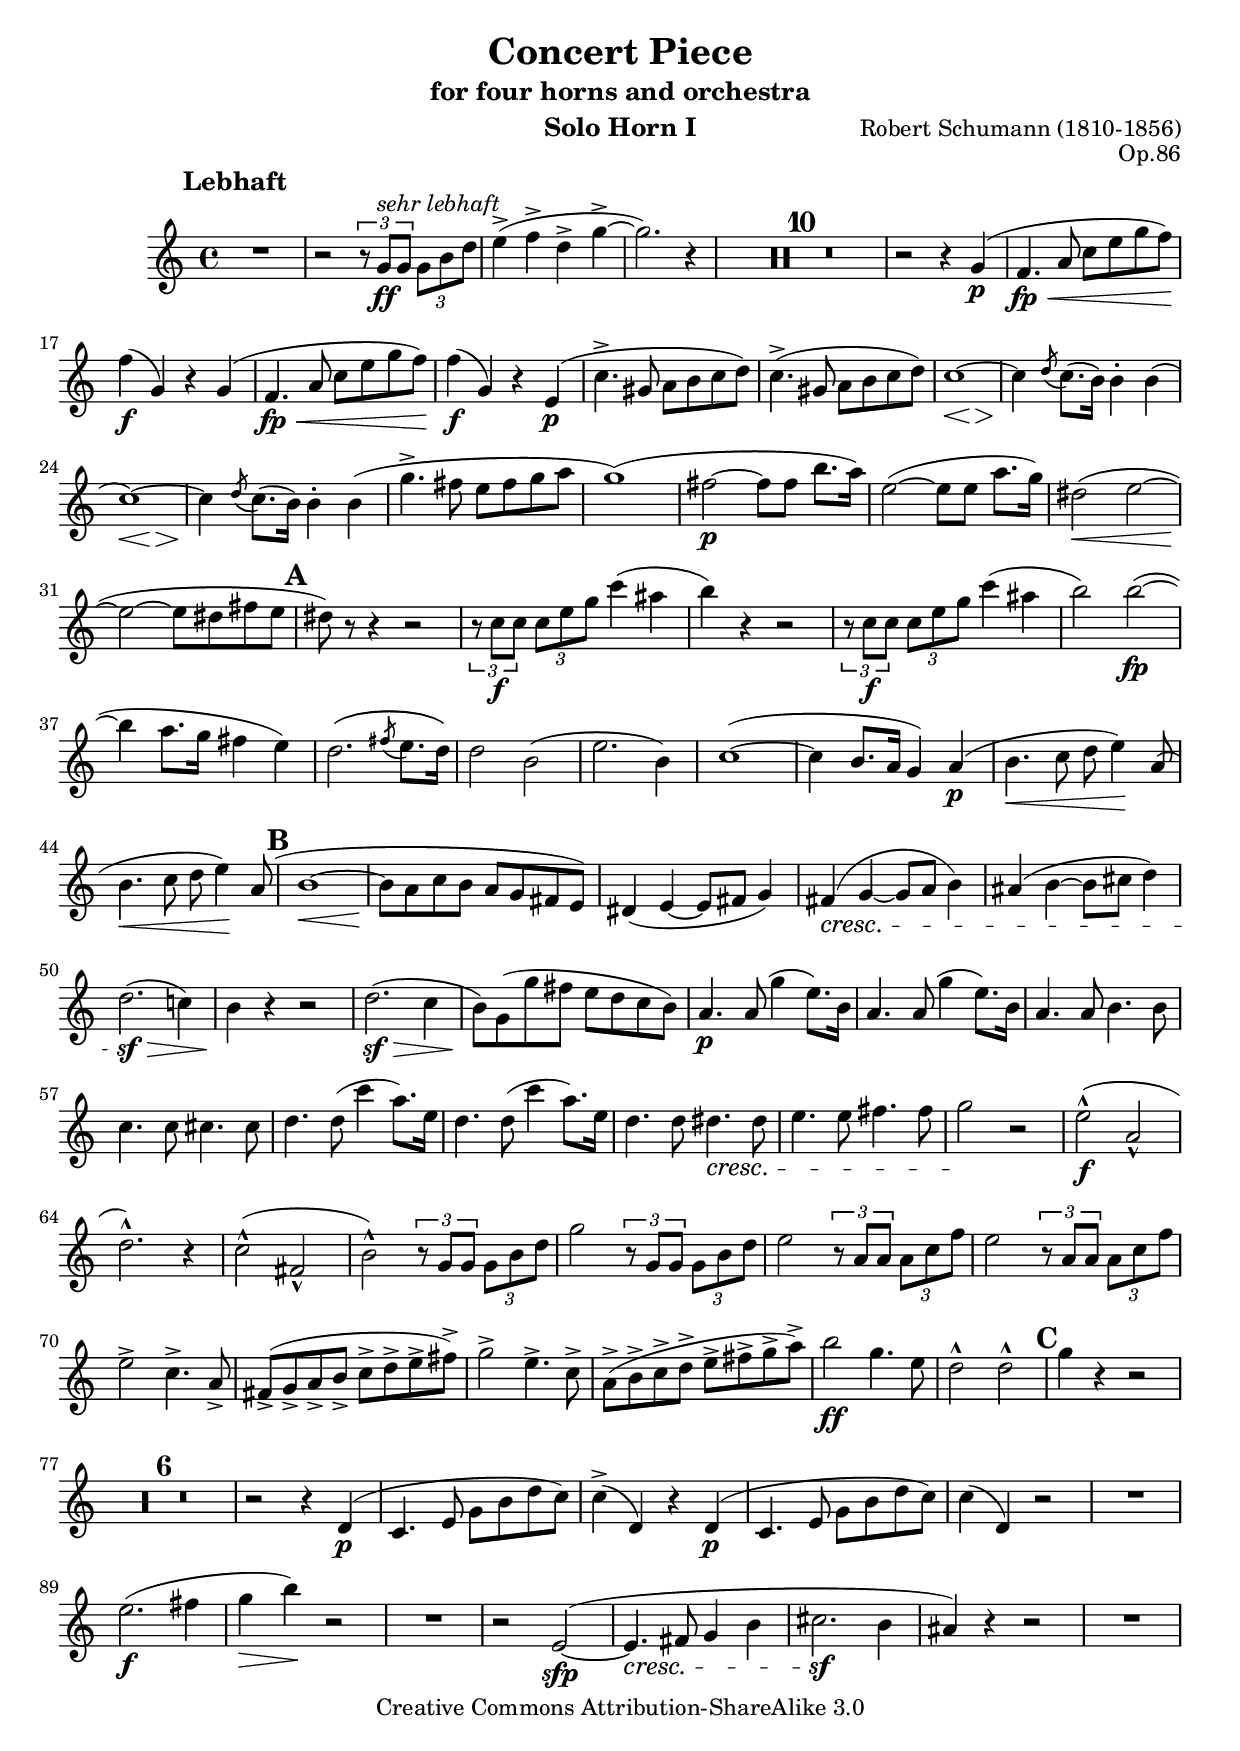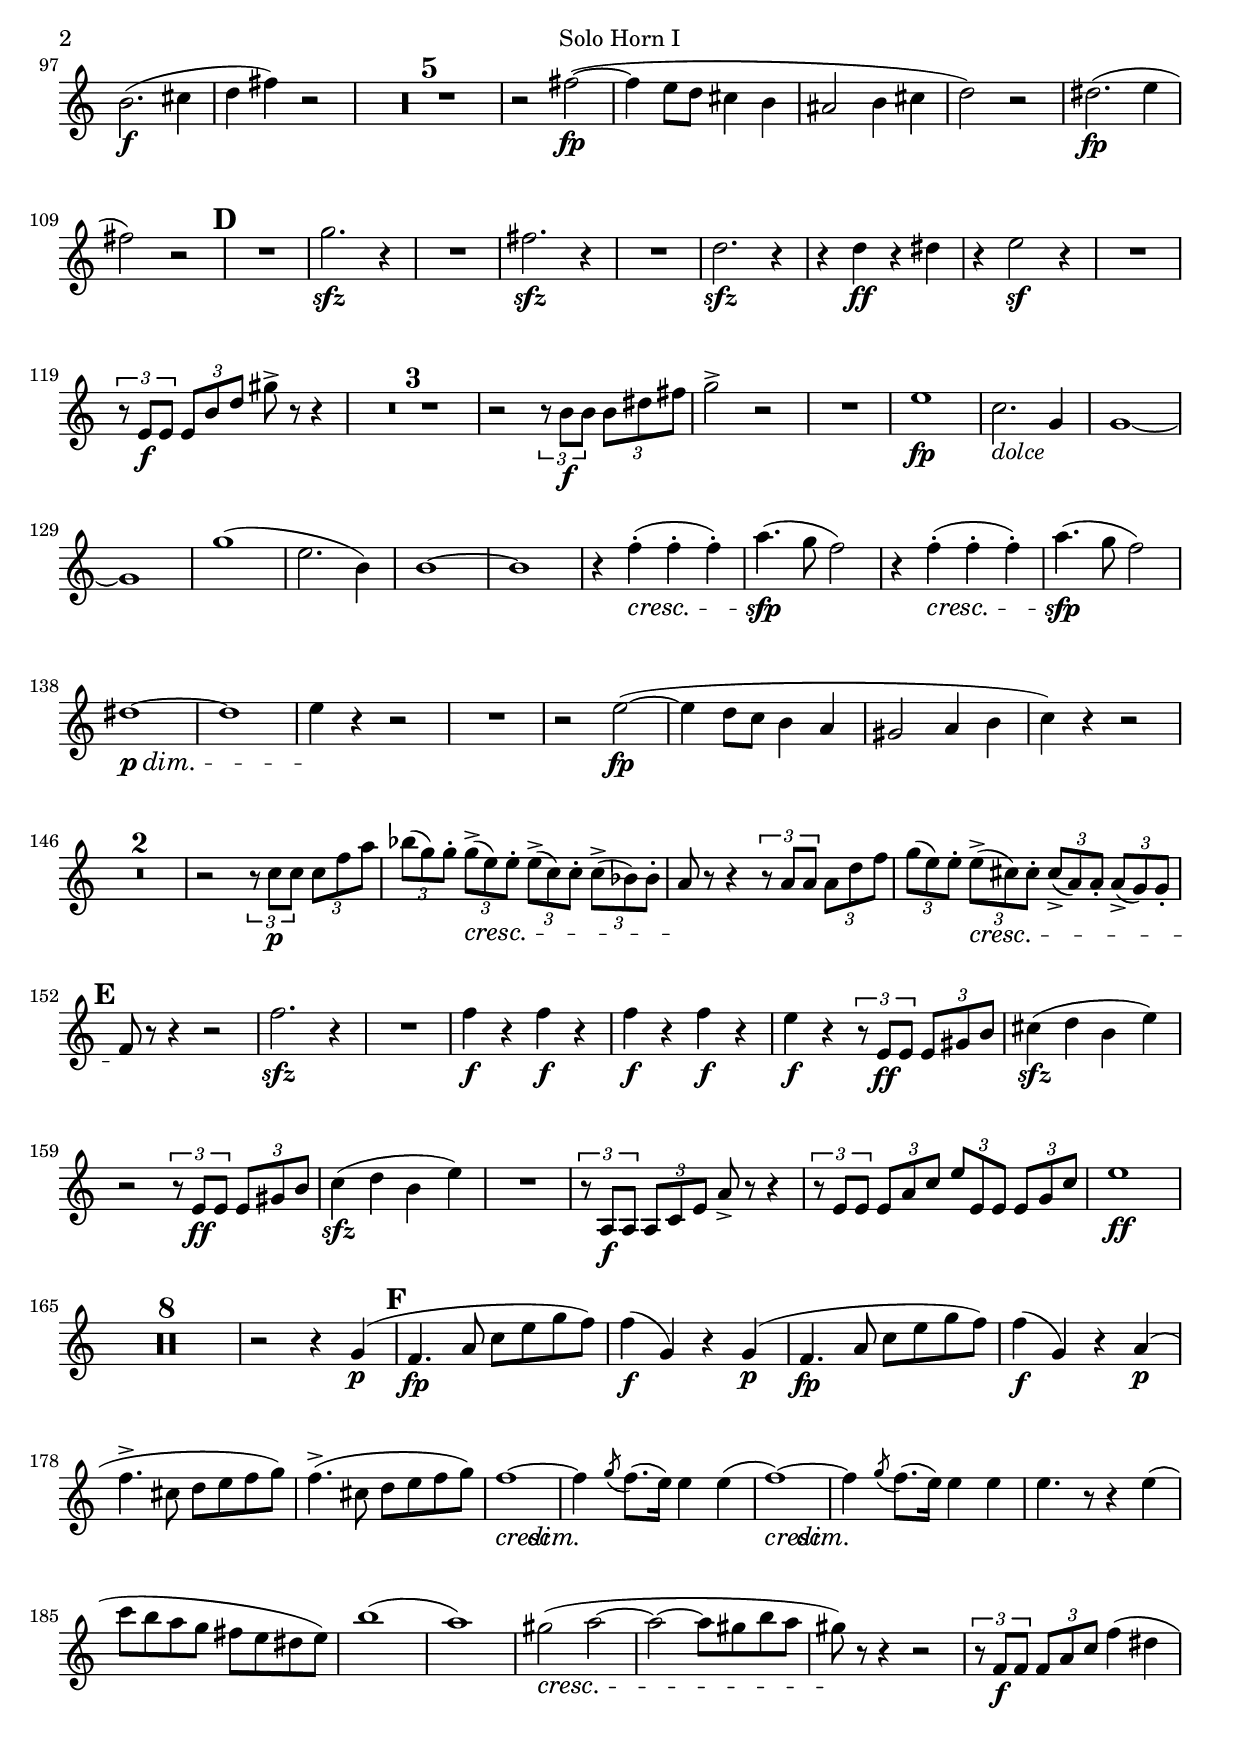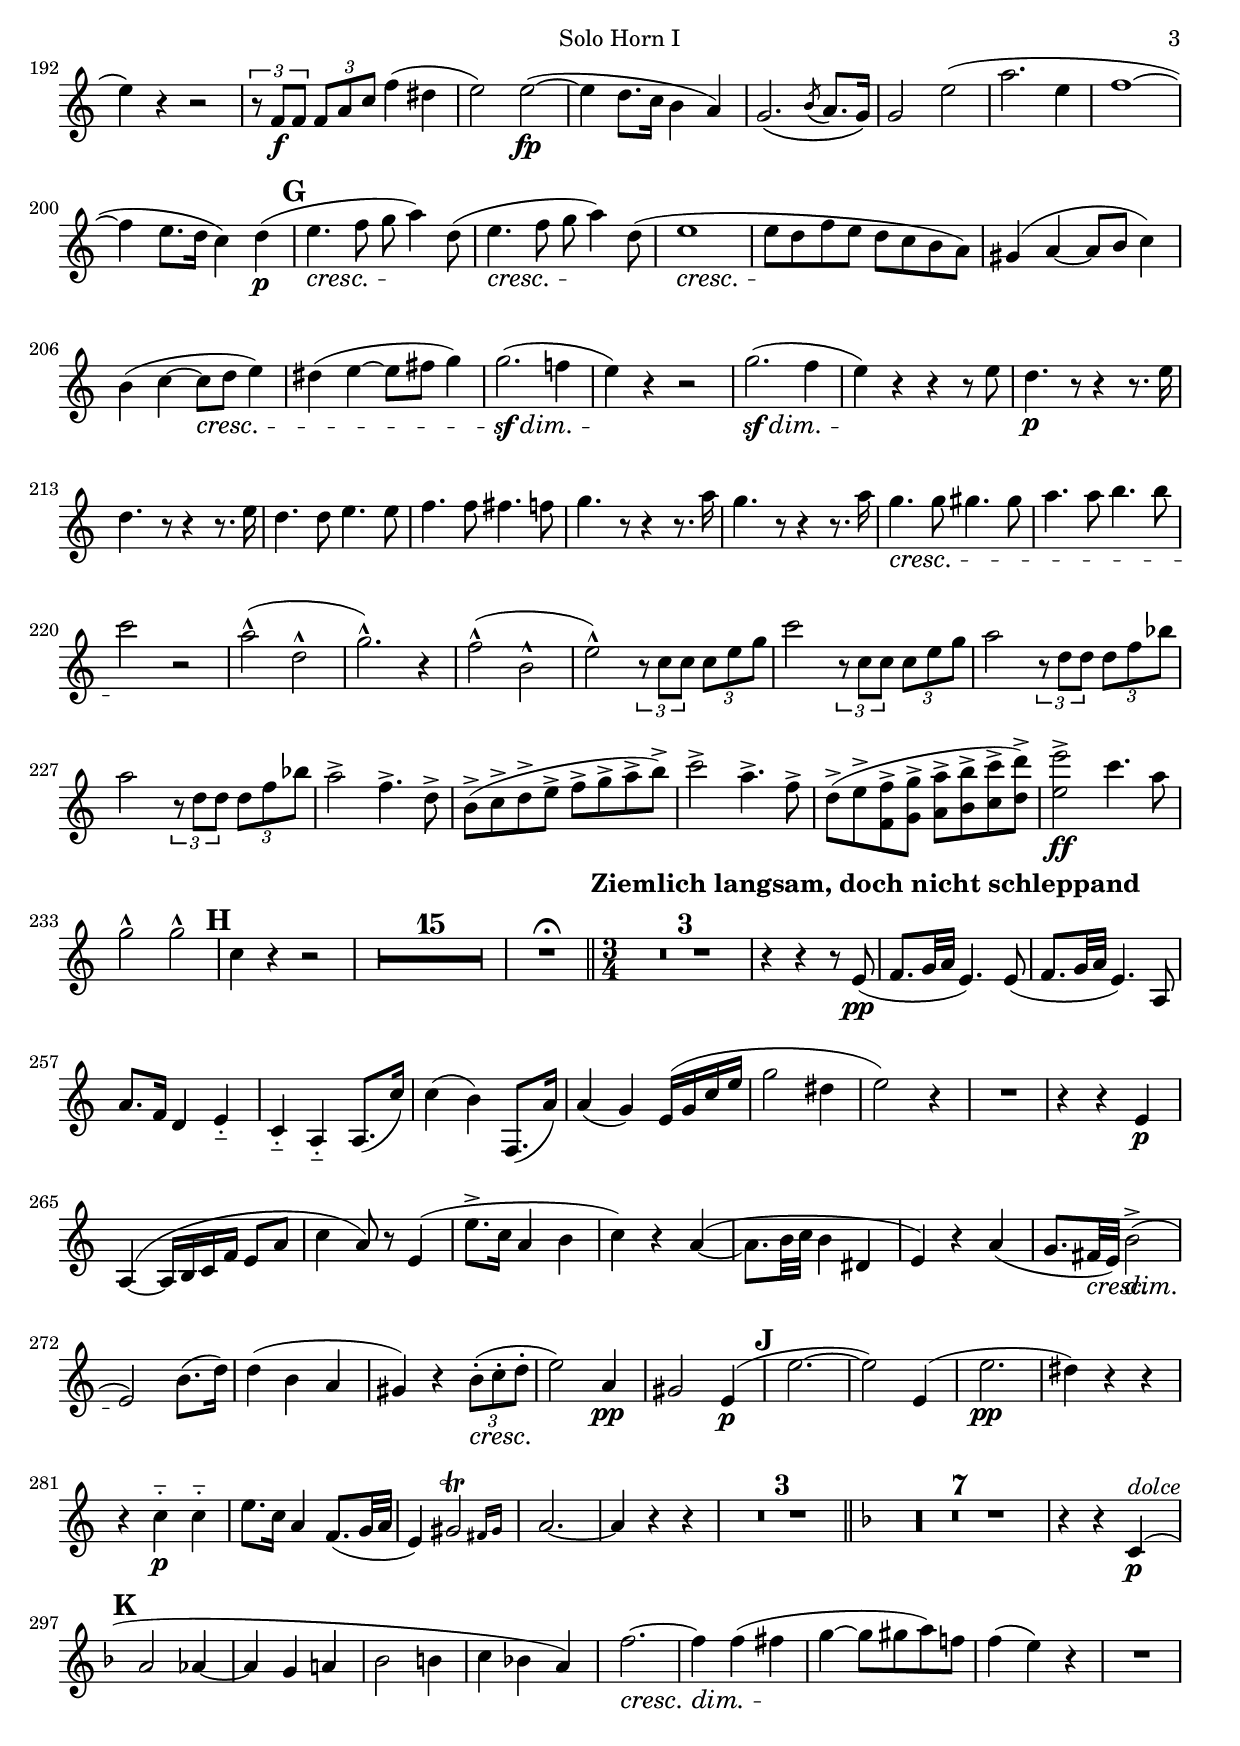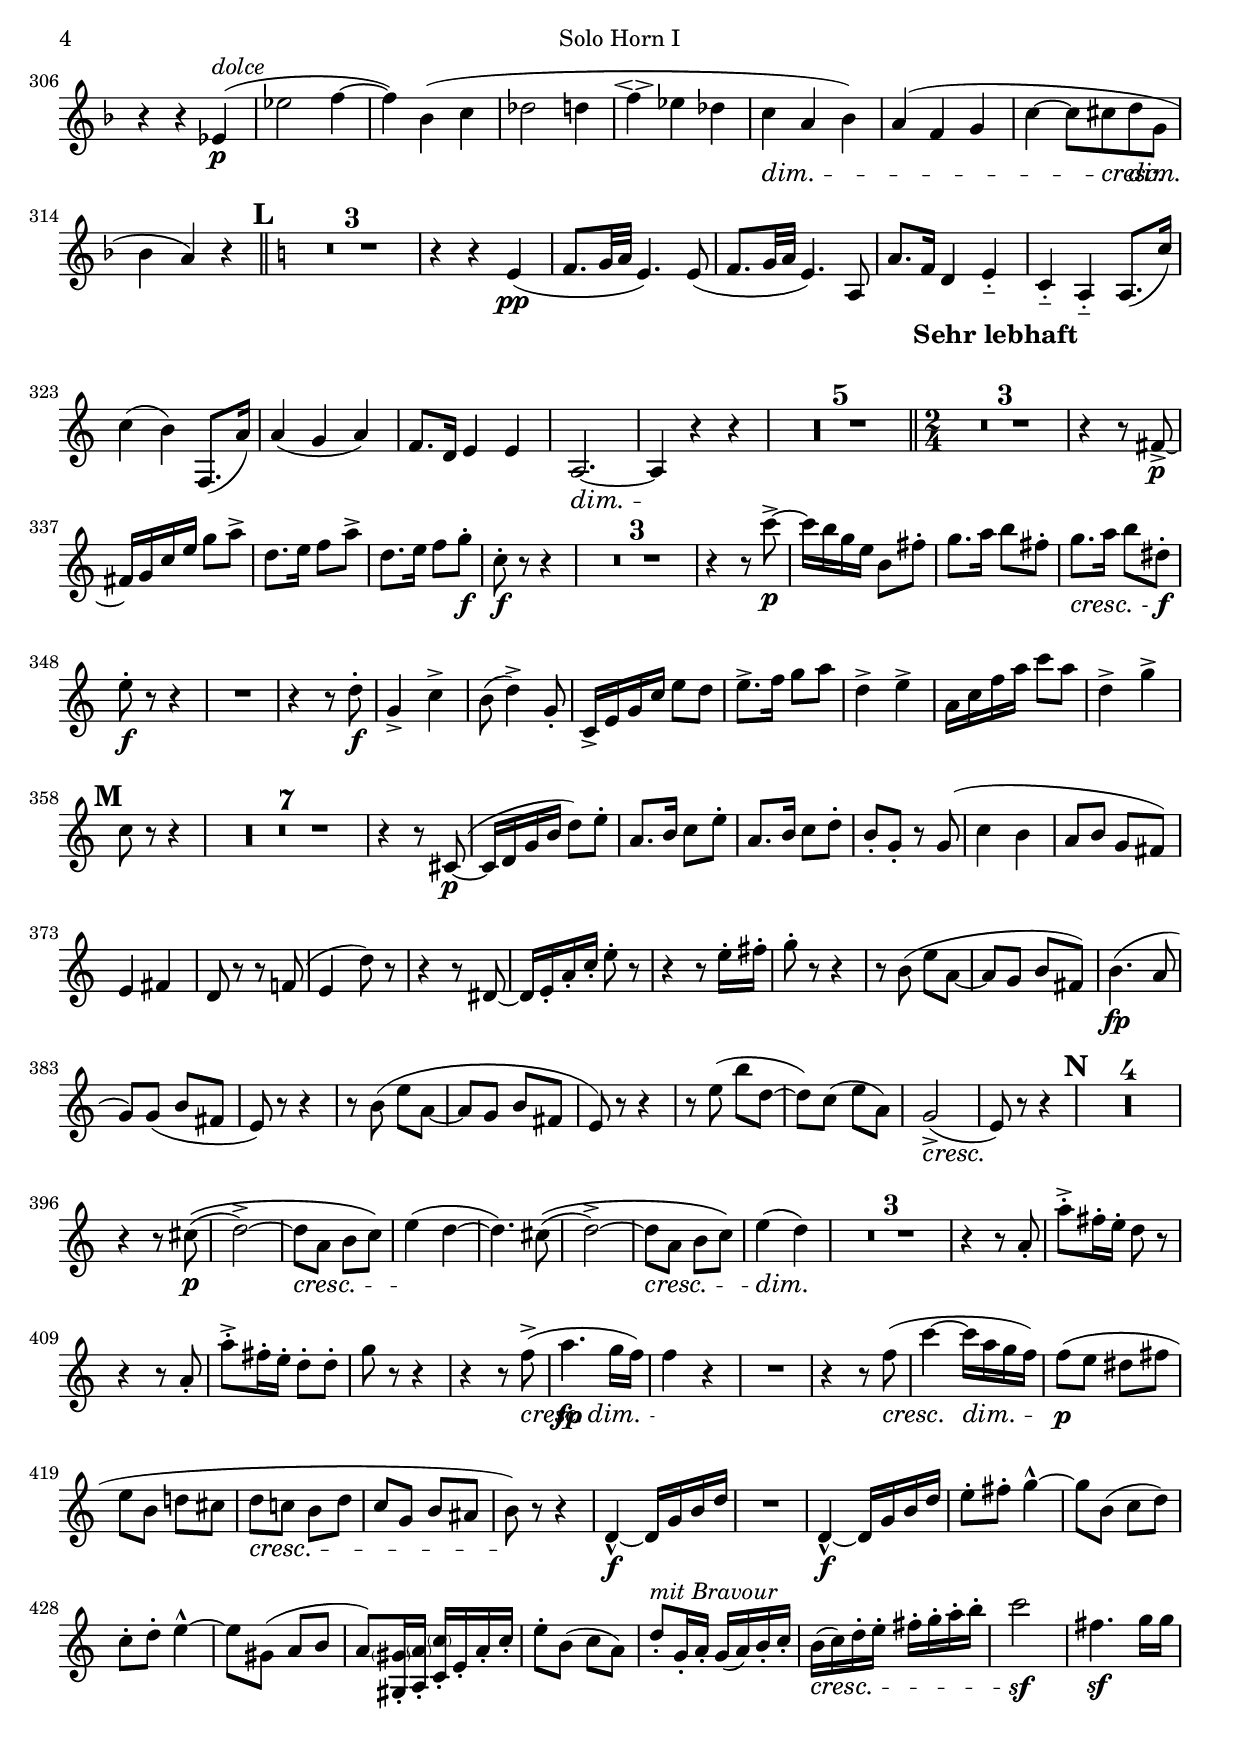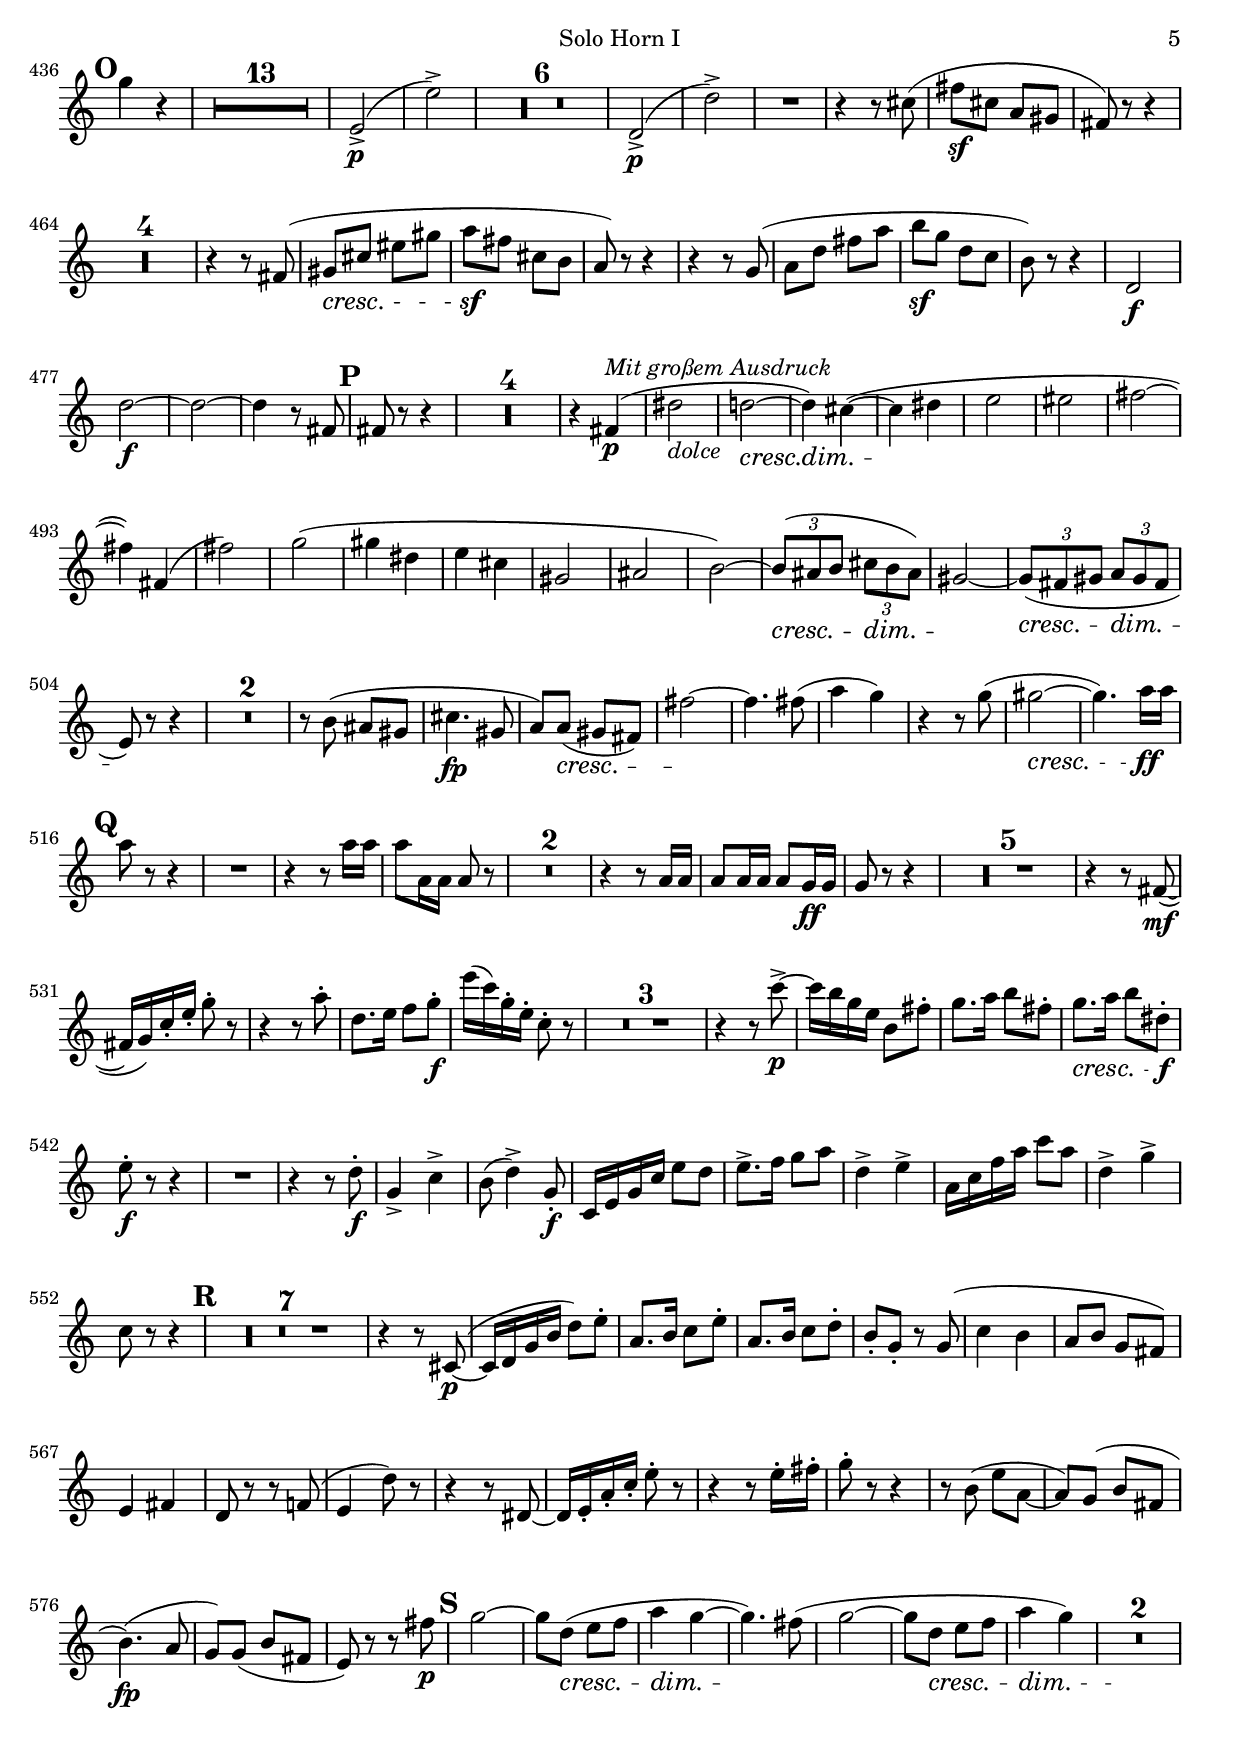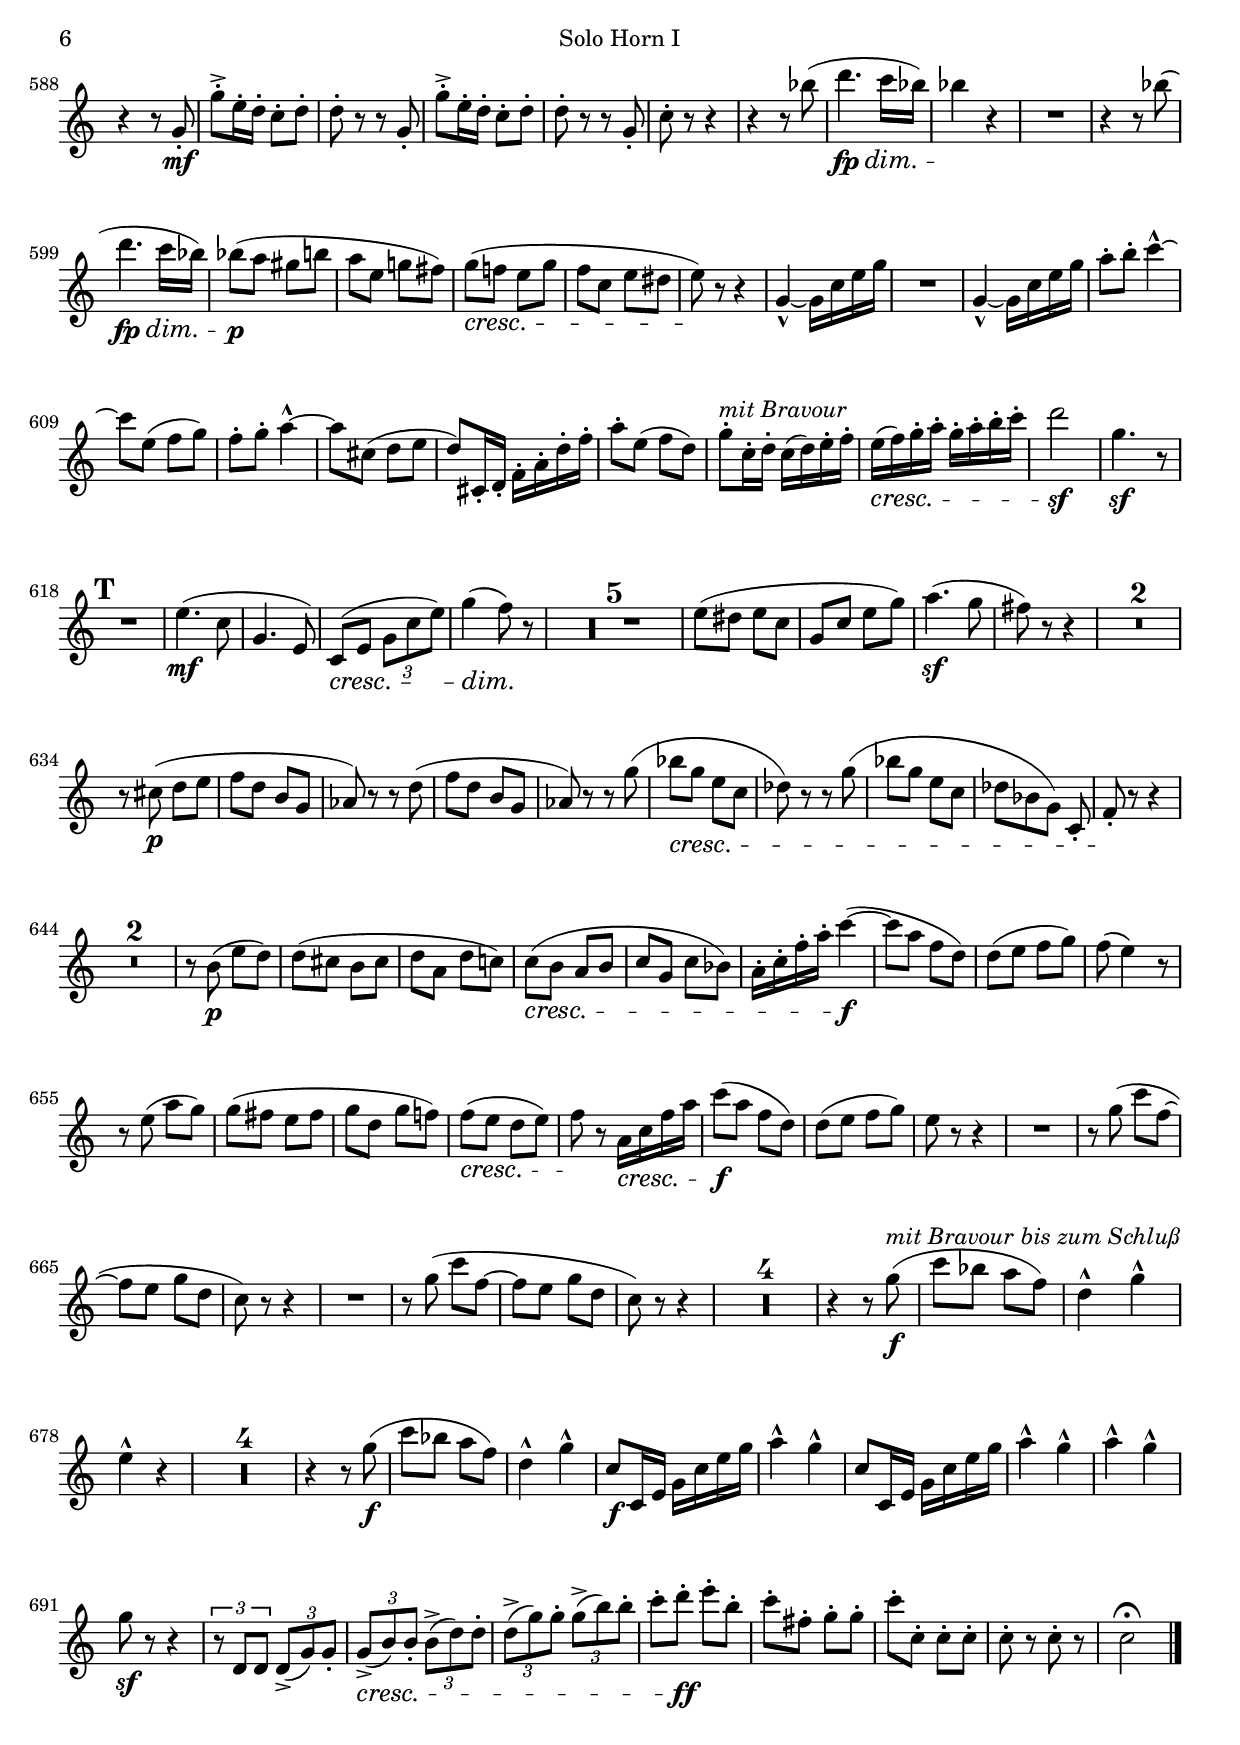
\version "2.11.45"

\include "defs.lyi" 
\include "defs.lyi"

hornOne = \relative c''
{
  \transposition f
  R1 |
  r2 \times 2/3 {r8 g\ff^\sehrLebhaft g} \times 2/3 {g b d} |
  e4->( f-> d-> g~-> |
  g2.) r4 |
  R1*10 |
  r2 r4 g,4(\p |
  f4.\fp\< a8 c e g f) |
  f4(\f g,) r g( |
  f4.\fp\< a8 c e g f) |
  f4(\f g,) r e(\p |
  c'4.-> gis8 a b c d) |
  c4.->( gis8 a b c d) |
  << c1~ {s2\< s\>} >> |
  c4\! \acciaccatura d8 c8.( b16) b4-. b( |
  << c1~) {s2\< s\>} >> |
  c4\! \acciaccatura d8 c8.( b16) b4-. b( |
  g'4.-> fis8 e fis g a |
  g1)( |
  fis2~\p fis8 fis b8. a16) |
  e2~( e8 e a8. g16) |
  dis2(\< e~ |
  e~\! e8 dis fis e |

  %A
  dis8) r r4 r2 |
  \times 2/3 {r8 c\f c} \times 2/3 {c e g} c4( ais |
  b) r r2 |
  \times 2/3 {r8 c,\f c} \times 2/3 {c e g} c4( ais |
  b2) b~(\fp |
  b4 a8. g16 fis4 e) |
  d2.\( \acciaccatura fis8 e8. d16\) |
  d2 b( |
  e2. b4) |
  c1~( |
  c4 b8. a16 g4) a(\p |
  b4.\< c8 d e4)\! a,8( |
  b4.\< c8 d e4)\! a,8( |

  %B
  b1~\< |
  b8\! a c b a g fis e) |
  dis4( e~ e8 fis g4) |
  \setTextCresc
  fis(\< g~ g8 a b4) |
  ais4( b~ b8 cis d4) |
  d2.(\sf\> c4) |
  b\! r r2 |
  d2.(\sf\> c4 |
  b8)\! g( g' fis e d c b) |
  a4.\p a8( g'4 e8.) b16 |
  a4. a8( g'4 e8.) b16 |
  a4. a8 b4. b8 |
  c4. c8 cis4. cis8 |
  d4. d8( c'4 a8.) e16 |
  d4. d8( c'4 a8.) e16 |
  \setTextCresc
  d4. d8 dis4.\< dis8 |
  e4. e8 fis4. fis8 |
  g2\! r |
  e2-^(\f a,-^ |
  d2.-^) r4 |
  c2-^( fis,-^ |
  b2-^) \times 2/3 {r8 g g} \times 2/3 {g b d} |
  g2 \times 2/3 {r8 g, g} \times 2/3 {g b d} |
  e2 \times 2/3 {r8 a, a} \times 2/3 {a c f} |
  e2 \times 2/3 {r8 a, a} \times 2/3 {a c f} |
  e2-> c4.-> a8-> |
  fis->( g-> a-> b-> c-> d-> e-> fis->) |
  g2-> e4.-> c8-> |
  a->( b-> c-> d-> e-> fis-> g-> a->) |
  b2\ff g4. e8 |
  d2-^ d-^ |

  %C
  g4 r r2 |
  R1*6 |
  r2 r4 d,(\p |
  c4. e8 g b d c) |
  c4->( d,) r4 d(\p |
  c4. e8 g b d c) |
  c4( d,) r2 |
  R1 |
  e'2.(\f fis4 |
  g\> b)\! r2 |
  R1 |
  r2 e,,2~(\sfp |
  e4.\< fis8 g4 b |
  cis2.\sf b4 |
  ais) r r2 |
  R1 |
  b2.(\f cis4 |
  d fis) r2 |
  R1*5 |
  r2 fis~(\fp |
  fis4 e8 d cis4 b |
  ais2 b4 cis |
  d2) r |
  dis2.(\fp e4 |
  fis2) r |

  %D
  R1 |
  g2.\sfz r4 |
  R1 |
  fis2.\sfz r4 |
  R1 |
  d2.\sfz r4 |
  r4 d\ff r dis |
  r e2\sf r4 |
  R1 |
  \times 2/3 {r8 e,\f e} \times 2/3 {e b' d} gis8-> r r4 |
  R1*3 |
  r2 \times 2/3 {r8 b,\f b} \times 2/3 {b dis fis} |
  g2-> r |
  R1 |
  e1\fp |
  c2._\dolce g4 |
  g1~ | g |
  g'( e2. b4) |
  b1~ | b |
  \repeat unfold 2
  {
    r4 f'-.(\< f-. f-.) |
    a4.(\sfp g8 f2) |
  }
  \setTextDim
  dis1~\p\> | dis |
  e4\! r r2 |
  R1 |
  r2 e~(\fp |
  e4 d8 c b4 a |
  gis2 a4 b |
  c) r r2 |
  R1*2 |
  r2 \times 2/3 {r8 c\p c} \times 2/3 {c f a} |
  \setTextCresc
  \times 2/3 {bes( g) g-.} \times 2/3 {g->(\< e) e-.} \times 2/3 {e->( c) c-.} \times 2/3 {c->( bes) bes-.} |
  a8\! r r4 \times 2/3 {r8 a a} \times 2/3 {a d f} |
  \setTextCresc
  \times 2/3 {g( e) e-.} \times 2/3 {e->(\< cis) cis-.} \times 2/3 {cis->( a) a-.} \times 2/3 {a->( g) g-.} |

  %E
  f8\! r r4 r2 |
  f'2.\sfz r4 |
  R1 |
  \repeat unfold 4 {f4\f r} |
  e\f r \times 2/3 {r8 e,\ff e} \times 2/3 {e gis b} |
  cis4(\sfz d b e) |
  r2 \times 2/3 {r8 e,\ff e} \times 2/3 {e gis b} |
  c4(\sfz d b e) |
  R1 |
  \times 2/3 {r8 a,,\f a} \times 2/3 {a c e} a8-> r r4 |
  \times 2/3 {r8 e e} \times 2/3 {e a c} \times 2/3 {e e, e} \times 2/3 {e g c} |
  e1\ff |
  R1*8 |
  r2 r4 g,(\p |

  %F
  f4.\fp a8 c e g f) |
  f4(\f g,) r g(\p |
  f4.\fp a8 c e g f) |
  f4(\f g,) r a(\p |
  f'4.-> cis8 d e f g) |
  f4.->( cis8 d e f g) |
  << f1~ {s2\< s\>} >> |
  f4\! \acciaccatura g8 f8.( e16) e4 e( |
  << f1~) {s2\< s\>} >> |
  f4\! \acciaccatura g8 f8.( e16) e4 e |
  e4. r8 r4 e( |
  c'8 b a g fis e dis e) |
  b'1( |
  a) |
  \setTextCresc
  gis2(\< a~ |
  a~ a8 gis b a |
  gis)\! r r4 r2 |
  \times 2/3 {r8 f,\f f} \times 2/3 {f a c} f4( dis |
  e) r r2 |
  \times 2/3 {r8 f,\f f} \times 2/3 {f a c} f4( dis |
  e2) e~(\fp |
  e4 d8. c16 b4 a) |
  g2.\( \acciaccatura b8 a8. g16\) |
  g2 e'( |
  a2. e4 |
  f1~ |
  f4 e8. d16 c4) d(\p |

  %G
  e4.\< f8 g a4)\! d,8( |
  e4.\< f8 g a4)\! d,8( |
  e1\< |
  e8\! d f e d c b a) |
  gis4( a~ a8 b c4) |
  \setTextCresc
  b4( c~ c8\< d e4) |
  dis4( e~ e8 fis g4) |
  g2.(\sf\> f4 |
  e)\! r r2 |
  g2.(\sf\> f4 |
  e)\! r r r8 e |
  d4.\p r8 r4 r8. e16 |
  d4. r8 r4 r8. e16 |
  d4. d8 e4. e8 |
  f4. f8 fis4. f8 |
  g4. r8 r4 r8. a16 |
  g4. r8 r4 r8. a16 |
  \setTextCresc
  g4.\< g8 gis4. gis8 |
  a4. a8 b4. b8 |
  c2\! r |
  a-^( d,-^ |
  g2.-^) r4 |
  f2-^( b,-^ |
  e2-^) \times 2/3 {r8 c c} \times 2/3 {c e g} |
  c2 \times 2/3 {r8 c, c} \times 2/3 {c e g} |
  \repeat unfold 2
  {
    a2 \times 2/3 {r8 d, d} \times 2/3 {d f bes} |
  }
  a2-> f4.-> d8-> |
  b8->( c-> d-> e-> f-> g-> a-> b->) |
  c2-> a4.-> f8-> |
  d8->( e-> <f f,>-> <g g,>-> <a a,>-> <b b,>-> <c c,>-> <d d,>->) |
  <e e,>2->\ff c4. a8 |
  g2-^ g-^ |

  %H
  c,4 r r2 |
  R1*15 |
  R1^\fermataMarkup

  %3/4
  %Romanze
  R2.*3 |
  r4 r r8 e,(\pp |
  f8. g32 a e4.) e8( |
  f8. g32 a e4.) a,8 |
  a'8. f16 d4 e-_ |
  c-_ a-_ a8.( c'16) |
  c4( b) f,8.( a'16) |
  a4( g) e16( g c e |
  g2 dis4 |
  e2) r4 |
  R2. |
  r4 r e,\p |
  a,4~( a16 b c f e8 a |
  c4 a8) r e4( |
  e'8.-> c16 a4 b |
  c) r a~( |
  a8. b32 c b4 dis, |
  e4) r a( |
  g8. fis32\< e) b'2->(\> |
  e,)\! b'8.( d16) |
  d4( b a |
  gis) r \times 2/3 {b8-.(\< c-. d-.} |
  e2)\! a,4\pp |
  gis2 e4(\p |

  %J
  e'2.~ |
  e2) e,4( |
  e'2.\pp |
  dis4) r r |
  r c-_\p c-_ |
  e8. c16 a4 f8.( g32 a |
  e4) \afterGrace gis2\trill {fis16[ gis]} |
  a2.~ |
  a4 r r |
  R2.*3 |

  \key f \major
  R2.*7 |
  r4 r c,(\p^\dolce |

  %K
  a'2 aes4~ |
  aes g a |
  bes2 b4 |
  c bes a) |
  f'2.~\< |
  f4\> f( fis\! |
  g4~ g8 gis a) f |
  f4( e) r |
  R2. |
  r4 r ees,(\p^\dolce |
  ees'2 f4~ |
  f) bes,( c |
  des2 d4 |
  f4\espressivo ees des |
  \setTextDim
  c\> a bes) |
  a( f g |
  c4~ c8 cis\< d\> g,\! |
  bes4 a) r |

  %L
  \key c \major
  R2.*3 |
  r4 r e(\pp |
  f8. g32 a e4.) e8( |
  f8. g32 a e4.) a,8 |
  a'8. f16 d4 e-_ |
  c-_ a-_ a8.( c'16) |
  c4( b) f,8.( a'16) |
  a4( g a) |
  f8. d16 e4 e |
  \setTextDim
  a,2.~\> |
  a4\! r r |
  R2.*5 |

  %2/4
  %sehr lebhaft
  R2*3 |
  r4 r8 fis'8~->\p |
  fis16 g c e g8 a-> |
  d,8. e16 f8 a-> |
  d,8. e16 f8 g-.\f |
  c,-.\f r r4 |
  R2*3 |
  r4 r8 c'~->\p |
  c16 b g e b8 fis'-. |
  g8. a16 b8 fis-. |
  \setTextCresc
  g8.\< a16 b8 dis,-.\f |
  e-.\f r r4 |
  R2 |
  r4 r8 d-.\f |
  g,4-> c-> |
  b8( d4->) g,8-. |
  c,16-> e g c e8 d |
  e8.-> f16 g8 a |
  d,4-> e-> |
  a,16 c f a c8 a |
  d,4-> g-> |

  %M
  c,8 r r4 |
  R2*7 |
  r4 r8 cis,~(\p |
  cis16 d g b d8) e-. |
  a,8. b16 c8 e-. |
  a,8. b16 c8 d-. |
  b-. g-. r g( |
  c4 b |
  a8 b g fis) |
  e4 fis |
  d8 r r f( |
  e4 d'8) r |
  r4 r8 dis,8~ |
  dis16 e-. a-. c-. e8-. r |
  r4 r8 e16-. fis-. |
  g8-. r r4 |
  r8 b,( e a,~ |
  a g b fis) |
  b4.(\fp  a8 |
  g) g( b fis |
  e) r r4 |
  r8 b'( e a,~ |
  a g b fis |
  e) r r4 |
  r8 e'( b' d,~ |
  d) c( e a,) |
  \setTextCresc
  g2->(\< |
  e8)\! r r4 |

  %N
  R2*4 |
  r4 r8 cis'\((\p |
  d2~->) |
  d8\< a b c\) |
  e4(\! d~ |
  d4.) cis8\(( |
  d2~->) |
  d8\< a b c\) |
  e4(\> d)\! |
  R2*3 |
  r4 r8 a-. |
  a'-.-> fis16-. e-. d8 r |
  r4 r8 a-. |
  a'-.-> fis16-. e-. d8-. d-. |
  g r r4 |
  r4 r8 f->(\< |
  a4.\fp\> g16 f) |
  f4\! r |
  R2 |
  r4 r8 f(\< |
  c'4~ c16\> a g f) |
  f8(\p e dis fis |
  e b d cis |
  \setTextCresc
  d\< c b d |
  c g b ais |
  b)\! r r4 |
  d,4~-^\f d16 g b d |
  R2 |
  d,4~-^\f d16 g b d |
  e8-. fis-. g4~-^ |
  g8 b,( c d) |
  c-. d-. e4~-^ |
  e8 gis,( a b |
  a8) <gis, \parenthesize gis'>16-. <a \parenthesize a'>-. <c \parenthesize c'>-. e-. a-. c-. |
  e8-. b( c a) |
  d-.^\mitBravour g,16-. a-. g( a) b-. c-. |
  b(\< c) d-. e-. fis-. g-. a-. b-. |
  c2\sf |
  fis,4.\sf g16 g |

  %O
  g4 r |
  R2*13 |
  e,2->(\p |
  e'->) |
  R2*6 |
  d,2->(\p |
  d'->) |
  R2 |
  r4 r8 cis( |
  fis\sf cis a gis |
  fis) r r4 |
  R2*4 |
  r4 r8 fis( |
  \setTextCresc
  gis\< cis eis gis |
  a\sf fis cis b |
  a) r r4 |
  r4 r8 g( |
  a d fis a |
  b\sf g d c |
  b) r r4 |
  d,2\f |
  d'~\f |
  d~ |
  d4 r8 fis, |

  %P
  fis r r4 |
  R2*4 |
  r4 fis(\p^\mitGrossemAustruck |
  dis'2_\dolce |
  d~\< |
  d4)\> cis~( |
  cis\! dis |
  e2 |
  eis |
  fis~ |
  fis4) fis,( |
  fis'2) |
  g( |
  gis4 dis |
  e cis |
  gis2 |
  ais |
  b~) |
  \times 2/3 {b8(\< ais b} \times 2/3 {cis\> b ais)} |
  gis2~\! |
  \times 2/3 {gis8(\< fis gis} \times 2/3 {a\> gis fis} |
  e8)\! r r4 |
  R2*2 |
  r8 b'( ais gis |
  cis4.\fp gis8 |
  \setTextCresc
  a8) a(\< gis fis) |
  fis'2~\! |
  fis4. fis8( |
  a4 g) |
  r4 r8 g( |
  \setTextCresc
  gis2~\< |
  gis4.) a16\ff a |

  %Q
  a8 r r4 |
  R2 |
  r4 r8 a16 a |
  a8 a,16 a a8 r |
  R2*2 |
  r4 r8 a16 a |
  a8 a16 a a8 g16\ff g |
  g8 r r4 |
  R2*5 |
  r4 r8 fis~(\mf |
  fis16 g) c-. e-. g8-. r |
  r4 r8 a-. |
  d,8. e16 f8 g-.\f |
  e'16( c) g-. e-. c8-. r |
  R2*3 |
  r4 r8 c'~->\p |
  c16 b g e b8 fis'-. |
  g8. a16 b8 fis-. |
  \setTextCresc
  g8.\< a16 b8 dis,-.\f |
  e-.\f r r4 |
  R2 |
  r4 r8 d-.\f |
  g,4-> c-> |
  b8( d4->) g,8-.\f |
  c,16 e g c e8 d |
  e8.-> f16 g8 a |
  d,4-> e-> a,16 c f a c8 a |
  d,4-> g-> |
  c,8 r r4 |

  %R
  R2*7 |
  r4 r8 cis,8~(\p |
  cis16 d g b d8) e-. |
  a,8. b16 c8 e-. |
  a,8. b16 c8 d-. |
  b-. g-. r g( |
  c4 b |
  a8 b g fis) |
  e4 fis |
  d8 r r f( |
  e4 d'8) r |
  r4 r8 dis,~ |
  dis16 e-. a-. c-. e8-. r |
  r4 r8 e16-. fis-. |
  g8-. r r4 |
  r8 b,( e a,~ |
  a) g( b fis |
  b4.)(\fp a8 |
  g) g( b fis |
  e) r r fis'\p |

  %S |
  g2~ |
  g8 d(\< e f |
  a4\> g~ |
  g4.)\! fis8(
  g2~
  g8 d\< e f |
  a4\> g) | s1*0\!
  R2*2 |
  r4 r8 g,-.\mf |
  \repeat unfold 2
  {
    g'-.-> e16-. d-. c8-. d-. |
    d-. r r g,-. |
  }
  c8-. r r4 |
  r r8 bes'( |
  d4.\fp\> c16 bes) |
  bes4\! r |
  R2 |
  r4 r8 bes( |
  d4.\fp\> c16 bes) |
  bes8(\p a gis b |
  a e g fis) |
  \setTextCresc
  g(\< f e g |
  f c e dis |
  e)\! r r4 |
  g,4~-^ g16 c e g |
  R2 |
  g,4~-^ g16 c e g |
  a8-. b-. c4~-^ |
  c8 e,( f g) |
  f-. g-. a4~-^ |
  a8 cis,( d e |
  d) cis,16-. d-. f-. a-. d-. f-. |
  a8-. e( f d) |
  g8-.^\mitBravour c,16-. d-. c( d) e-. f-. |
  e(\< f) g-. a-. g-. a-. b-. c-. |
  d2\sf |
  g,4.\sf r8 |

  %T
  R2 |
  e4.(\mf c8 |
  g4. e8) |
  c(\< e \times 2/3 {g8 c e)} |
  g4(\> f8)\! r |
  R2*5 |
  e8( dis e c |
  g c e g) |
  a4.(\sf g8 |
  fis) r r4 |
  R2*2 |
  r8 cis(\p d e |
  f d b g |
  aes) r r d( |
  f d b g |
  aes) r r g'( |
  \setTextCresc
  bes\< g e c |
  des) r r g( |
  bes g e c |
  des[ bes g]) c,-. |
  f-.\! r r4 |
  R2*2 |
  r8 b(\p e d) |
  d( cis b cis |
  d a d c) |
  \setTextCresc
  c(\< b a b |
  c g c bes) |
  a16-. c-. f-. a-. c4~(\f |
  c8 a f d) |
  d( e f g) |
  f( e4) r8 |
  r e( a g) |
  g( fis e fis |
  g d g f) |
  \setTextCresc
  f(\< e d e) |
  f\! r a,16\< c f a |
  c8(\f a f d) |
  d( e f g) |
  e r r4 |
  \repeat unfold 2
  {
    R2 |
    r8 g( c f,~ |
    f e g d |
    c) r r4 |
  }
  R2*4 |
  r4 r8 g'(\f^\mitBravourBis |
  c bes a f) |
  d4-^ g-^ |
  e-^ r |
  R2*4 |
  r4 r8 g(\f |
  c bes a f) |
  d4-^ g-^ |
  c,8\f c,16 e g c e g |
  a4-^ g-^ |
  c,8 c,16 e g c e g |
  a4-^ g-^ |
  a4-^ g-^ |
  g8\sf r r4 |
  \times 2/3 {r8 d, d} \times 2/3 {d->( g) g-.} |
  \setTextCresc
  \times 2/3 {g->(\< b) b-.} \times 2/3 {b->( d) d-.} |
  \times 2/3 {d->( g) g-.} \times 2/3 {g->( b) b-.} |
  c8-. d-.\ff e-. b-. |
  c-. fis,-. g-. g-. |
  c-. c,-. c-. c-. |
  c-. r c-. r |
  c2\fermata |
}

 

instrument = "Solo Horn I"

notes = \hornOne

\version "2.11.45"

\include "defs.lyi"

\paper
{
  %#(define page-breaking ly:minimal-breaking)
  #(define page-breaking ly:page-turn-breaking)
  ragged-last-bottom = ##f
}

\book
{
  \include "header.lyi"
  \score
  {
    \new Staff \with { \consists "Page_turn_engraver" }
    {
      << \notes \outline >>
    }
  }
}




